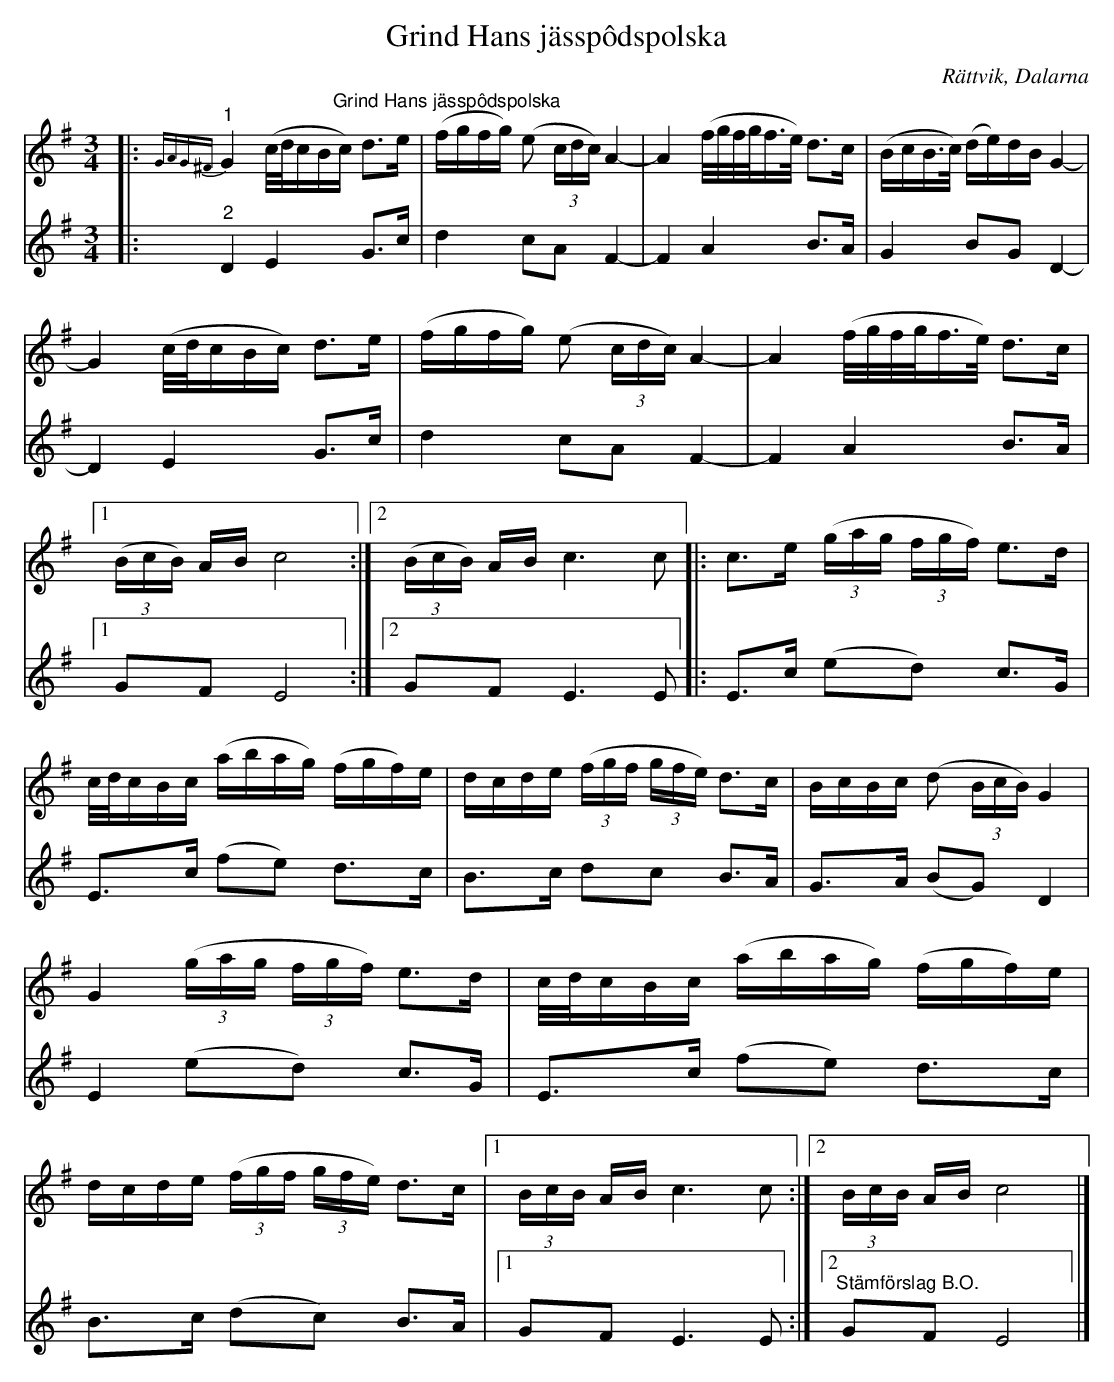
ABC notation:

X:1
T:Grind Hans jässpôdspolska
O:Rättvik, Dalarna
L:1/16
M:3/4
K:G
V:1
|:"^1"{GAG^F} G4 (c/d/cB"^Grind Hans jässpôdspolska"c) d2>e2 | (fgfg) (e2 (3cdc) A4- | A4 (f/g/f/g<fe/) d2>c2 |
(BcB>c) (de)dB G4- | G4 (c/d/cBc) d2>e2 | (fgfg) (e2 (3cdc) A4- | A4 (f/g/f/g<fe/) d2>c2 |1 (3(BcB) AB c8 :|2 (3(BcB) AB c6 c2 |:
c2>e2 (3(gag (3fgf) e2>d2 | c/d/cBc (abag) (fgf)e | dcde (3(fgf (3gfe) d2>c2 | BcBc (d2 (3BcB) G4 |
G4 (3(gag (3fgf) e2>d2 | c/d/cBc (abag) (fgf)e | dcde (3(fgf (3gfe) d2>c2 |1 (3BcB AB c6 c2 :|2 (3BcB AB c8 |]
V:2
|:"^2" D4 E4 G2>c2 | d4 c2A2 F4- | F4 A4 B2>A2 | G4 B2G2 D4- |
D4 E4 G2>c2 | d4 c2A2 F4- | F4 A4 B2>A2 |1 G2F2 E8 :|2 G2F2 E6 E2 |:
E2>c2 (e2d2) c2>G2 | E2>c2 (f2e2) d2>c2 | B2>c2 d2c2 B2>A2 | G2>A2 (B2G2) D4 | E4 (e2d2) c2>G2 |
E2>c2 (f2e2) d2>c2 | B2>c2 (d2c2) B2>A2 |1 G2F2 E6 E2 :|2"^Stämförslag B.O." G2F2 E8 |]
